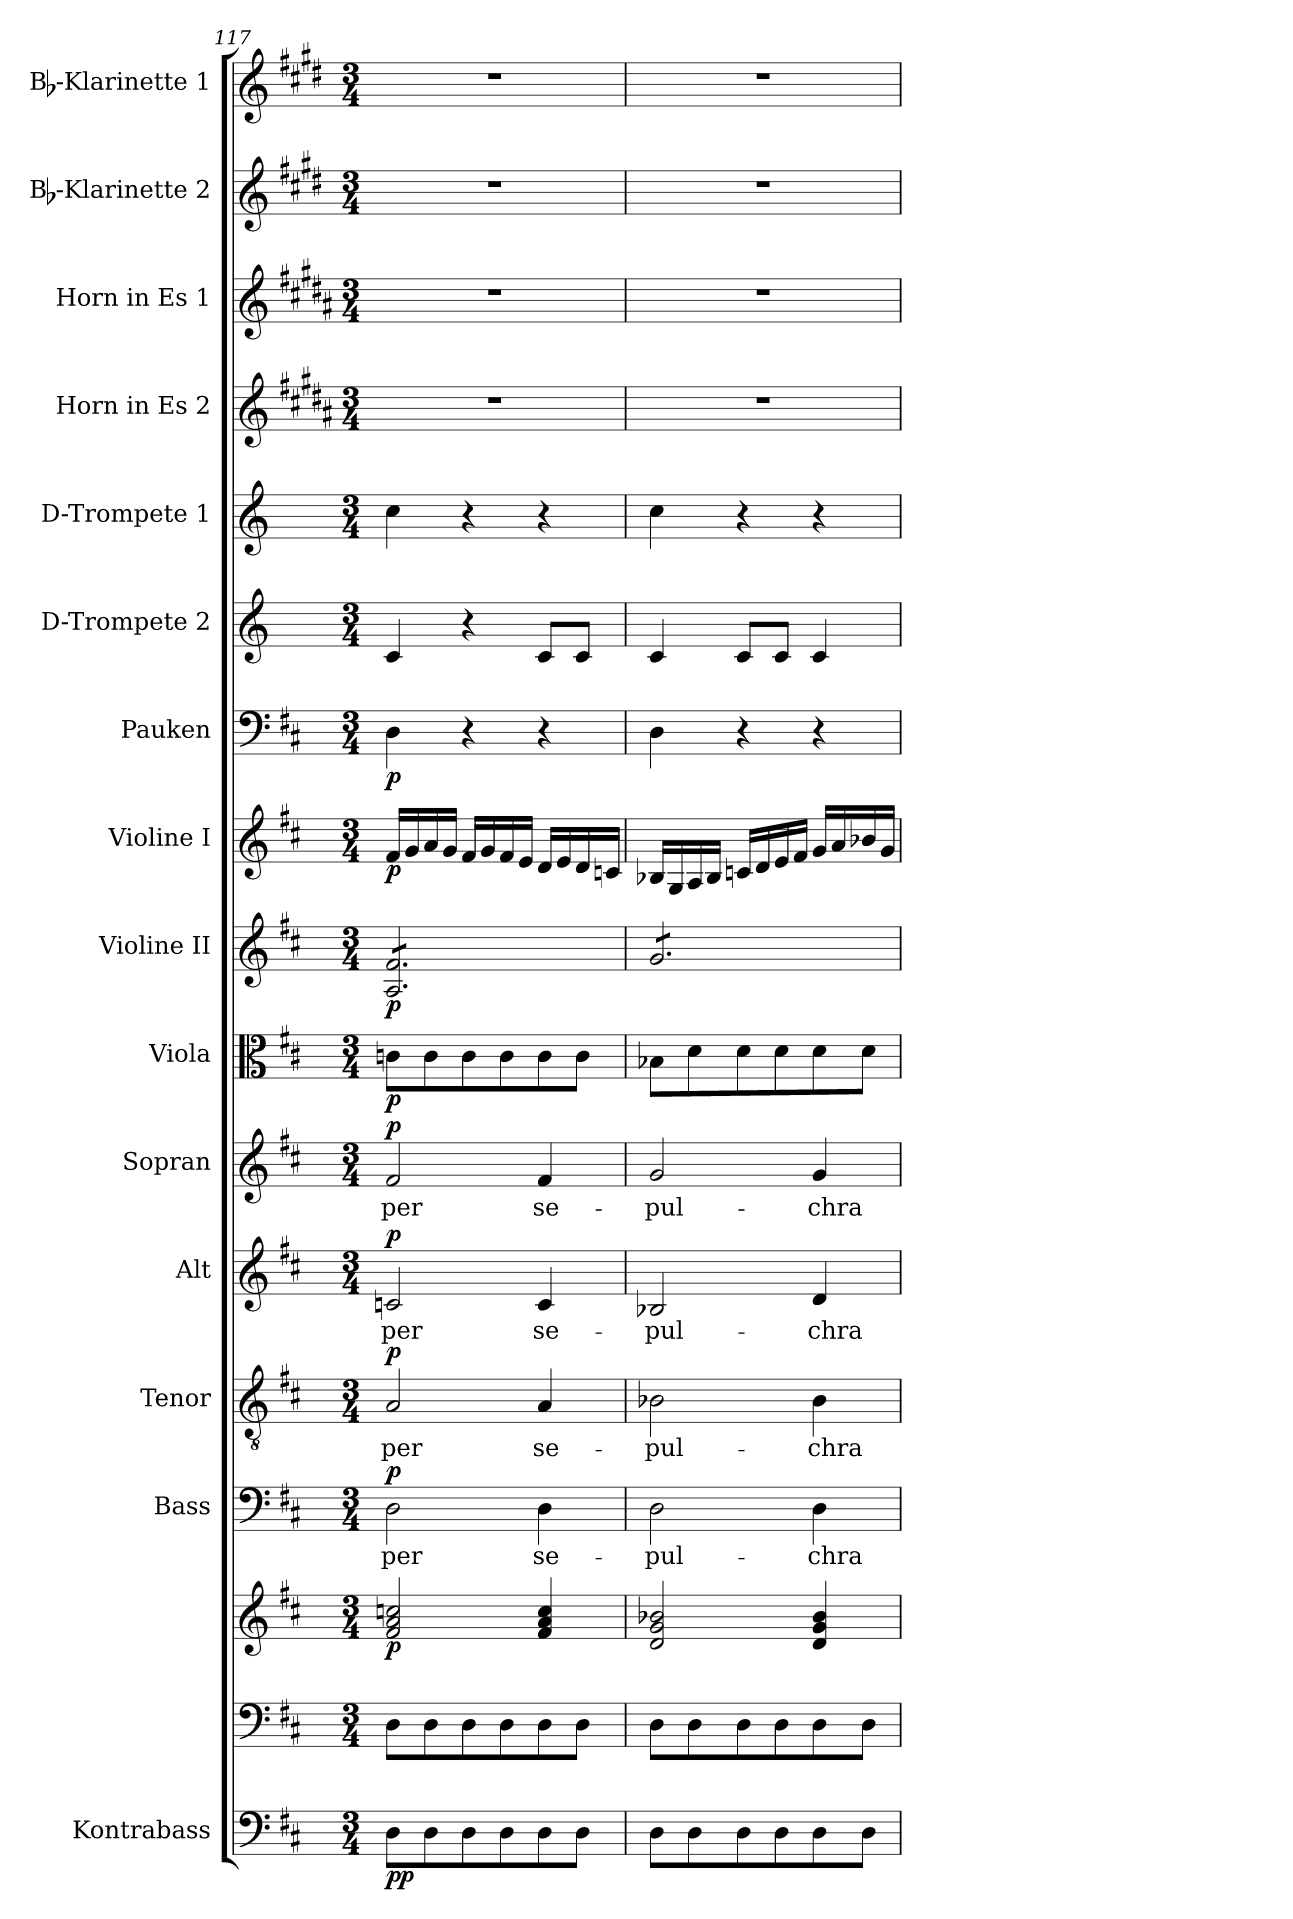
**kern	**dynam	**kern	**kern	**dynam	**kern	**text	**dynam	**kern	**text	**dynam	**kern	**text	**dynam	**kern	**text	**dynam	**kern	**dynam	**kern	**dynam	**kern	**dynam	**kern	**dynam	**kern	**kern	**kern	**kern	**kern	**kern
*part16	*part16	*part15	*part15	*part15	*part14	*part14	*part14	*part13	*part13	*part13	*part12	*part12	*part12	*part11	*part11	*part11	*part10	*part10	*part9	*part9	*part8	*part8	*part7	*part7	*part6	*part5	*part4	*part3	*part2	*part1
*staff17	*staff17	*staff16	*staff15	*staff15/16	*staff14	*staff14	*staff14	*staff13	*staff13	*staff13	*staff12	*staff12	*staff12	*staff11	*staff11	*staff11	*staff10	*staff10	*staff9	*staff9	*staff8	*staff8	*staff7	*staff7	*staff6	*staff5	*staff4	*staff3	*staff2	*staff1
*I"Kontrabass	*	*	*	*	*I"Bass	*	*	*I"Tenor	*	*	*I"Alt	*	*	*I"Sopran	*	*	*I"Viola	*	*I"Violine II	*	*I"Violine I	*	*I"Pauken	*	*I"D-Trompete 2	*I"D-Trompete 1	*I"Horn in Es 2	*I"Horn in Es 1	*I"Bb-Klarinette 2	*I"Bb-Klarinette 1
*I'Kb.	*	*	*	*	*I'B.	*	*	*I'T.	*	*	*I'A.	*	*	*I'S.	*	*	*I'Vla.	*	*I'Vl. II	*	*I'Vl. I	*	*I'Pk.	*	*I'D Trp. 2	*I'D Trp. 1	*	*	*I'Bb Kl. 2	*I'Bb Kl. 1
*clefF4	*	*clefF4	*clefG2	*	*clefF4	*	*	*clefGv2	*	*	*clefG2	*	*	*clefG2	*	*	*clefC3	*	*clefG2	*	*clefG2	*	*clefF4	*	*clefG2	*clefG2	*clefG2	*clefG2	*clefG2	*clefG2
*ITrd7c12	*	*	*	*	*	*	*	*	*	*	*	*	*	*	*	*	*	*	*	*	*	*	*	*	*ITrd-1c-2	*ITrd-1c-2	*ITrd5c9	*ITrd5c9	*ITrd1c2	*ITrd1c2
*k[f#c#]	*	*k[f#c#]	*k[f#c#]	*	*k[f#c#]	*	*	*k[f#c#]	*	*	*k[f#c#]	*	*	*k[f#c#]	*	*	*k[f#c#]	*	*k[f#c#]	*	*k[f#c#]	*	*k[f#c#]	*	*k[f#c#]	*k[f#c#]	*k[f#c#]	*k[f#c#]	*k[f#c#]	*k[f#c#]
*D:	*	*D:	*D:	*	*D:	*	*	*D:	*	*	*D:	*	*	*D:	*	*	*D:	*	*D:	*	*D:	*	*D:	*	*D:	*D:	*D:	*D:	*D:	*D:
*M3/4	*	*M3/4	*M3/4	*	*M3/4	*	*	*M3/4	*	*	*M3/4	*	*	*M3/4	*	*	*M3/4	*	*M3/4	*	*M3/4	*	*M3/4	*	*M3/4	*M3/4	*M3/4	*M3/4	*M3/4	*M3/4
=117	=117	=117	=117	=117	=117	=117	=117	=117	=117	=117	=117	=117	=117	=117	=117	=117	=117	=117	=117	=117	=117	=117	=117	=117	=117	=117	=117	=117	=117	=117
!	!LO:DY:b	!	!	!LO:DY:b	!	!LO:LY:b	!LO:DY:a	!	!LO:LY:b	!LO:DY:a	!	!LO:LY:b	!LO:DY:a	!	!LO:LY:b	!LO:DY:a	!	!LO:DY:b	!	!LO:DY:b	!	!LO:DY:b	!	!LO:DY:b	!	!	!	!	!	!
*	*	*	*	*	*	*	*	*	*	*	*	*	*	*	*	*	*	*	*tremolo	*	*	*	*	*	*	*	*	*	*	*
8DD\L	pp	8D\L	2f#/ 2a/ 2ccn/	p	2D\	per	p	2A/	per	p	2cn/	per	p	2f#/	per	p	8cn\L	p	8A/ 8f#/L	p	16f#/LL	p	4D\	p	4d/	4dd\	2.r	2.r	2.r	2.r
.	.	.	.	.	.	.	.	.	.	.	.	.	.	.	.	.	.	.	.	.	16g/	.	.	.	.	.	.	.	.	.
8DD\	.	8D\	.	.	.	.	.	.	.	.	.	.	.	.	.	.	8c\	.	8A/ 8f#/	.	16a/	.	.	.	.	.	.	.	.	.
.	.	.	.	.	.	.	.	.	.	.	.	.	.	.	.	.	.	.	.	.	16g/JJ	.	.	.	.	.	.	.	.	.
8DD\	.	8D\	.	.	.	.	.	.	.	.	.	.	.	.	.	.	8c\	.	8A/ 8f#/	.	16f#/LL	.	4r	.	4r	4r	.	.	.	.
.	.	.	.	.	.	.	.	.	.	.	.	.	.	.	.	.	.	.	.	.	16g/	.	.	.	.	.	.	.	.	.
8DD\	.	8D\	.	.	.	.	.	.	.	.	.	.	.	.	.	.	8c\	.	8A/ 8f#/	.	16f#/	.	.	.	.	.	.	.	.	.
.	.	.	.	.	.	.	.	.	.	.	.	.	.	.	.	.	.	.	.	.	16e/JJ	.	.	.	.	.	.	.	.	.
!	!	!	!	!	!	!LO:LY:b	!	!	!LO:LY:b	!	!	!LO:LY:b	!	!	!LO:LY:b	!	!	!	!	!	!	!	!	!	!	!	!	!	!	!
8DD\	.	8D\	4f#/ 4a/ 4cc/	.	4D\	se-	.	4A/	se-	.	4c/	se-	.	4f#/	se-	.	8c\	.	8A/ 8f#/	.	16d/LL	.	4r	.	8d/L	4r	.	.	.	.
.	.	.	.	.	.	.	.	.	.	.	.	.	.	.	.	.	.	.	.	.	16e/	.	.	.	.	.	.	.	.	.
8DD\J	.	8D\J	.	.	.	.	.	.	.	.	.	.	.	.	.	.	8c\J	.	8A/ 8f#/J	.	16d/	.	.	.	8d/J	.	.	.	.	.
.	.	.	.	.	.	.	.	.	.	.	.	.	.	.	.	.	.	.	.	.	16cn/JJ	.	.	.	.	.	.	.	.	.
=118	=118	=118	=118	=118	=118	=118	=118	=118	=118	=118	=118	=118	=118	=118	=118	=118	=118	=118	=118	=118	=118	=118	=118	=118	=118	=118	=118	=118	=118	=118
!	!	!	!	!	!	!LO:LY:b	!	!	!LO:LY:b	!	!	!LO:LY:b	!	!	!LO:LY:b	!	!	!	!	!	!	!	!	!	!	!	!	!	!	!
8DD\L	.	8D\L	2d/ 2g/ 2b-X/	.	2D\	-pul-	.	2B-X\	-pul-	.	2B-X/	-pul-	.	2g/	-pul-	.	8B-X\L	.	8g/L	.	16B-X/LL	.	4D\	.	4d/	4dd\	2.r	2.r	2.r	2.r
.	.	.	.	.	.	.	.	.	.	.	.	.	.	.	.	.	.	.	.	.	16G/	.	.	.	.	.	.	.	.	.
8DD\	.	8D\	.	.	.	.	.	.	.	.	.	.	.	.	.	.	8d\	.	8g/	.	16A/	.	.	.	.	.	.	.	.	.
.	.	.	.	.	.	.	.	.	.	.	.	.	.	.	.	.	.	.	.	.	16B-/JJ	.	.	.	.	.	.	.	.	.
8DD\	.	8D\	.	.	.	.	.	.	.	.	.	.	.	.	.	.	8d\	.	8g/	.	16cn/LL	.	4r	.	8d/L	4r	.	.	.	.
.	.	.	.	.	.	.	.	.	.	.	.	.	.	.	.	.	.	.	.	.	16d/	.	.	.	.	.	.	.	.	.
8DD\	.	8D\	.	.	.	.	.	.	.	.	.	.	.	.	.	.	8d\	.	8g/	.	16e/	.	.	.	8d/J	.	.	.	.	.
.	.	.	.	.	.	.	.	.	.	.	.	.	.	.	.	.	.	.	.	.	16f#/JJ	.	.	.	.	.	.	.	.	.
!	!	!	!	!	!	!LO:LY:b	!	!	!LO:LY:b	!	!	!LO:LY:b	!	!	!LO:LY:b	!	!	!	!	!	!	!	!	!	!	!	!	!	!	!
8DD\	.	8D\	4d/ 4g/ 4b-/	.	4D\	-chra	.	4B-\	-chra	.	4d/	-chra	.	4g/	-chra	.	8d\	.	8g/	.	16g/LL	.	4r	.	4d/	4r	.	.	.	.
.	.	.	.	.	.	.	.	.	.	.	.	.	.	.	.	.	.	.	.	.	16a/	.	.	.	.	.	.	.	.	.
8DD\J	.	8D\J	.	.	.	.	.	.	.	.	.	.	.	.	.	.	8d\J	.	8g/J	.	16b-X/	.	.	.	.	.	.	.	.	.
*	*	*	*	*	*	*	*	*	*	*	*	*	*	*	*	*	*	*	*Xtremolo	*	*	*	*	*	*	*	*	*	*	*
.	.	.	.	.	.	.	.	.	.	.	.	.	.	.	.	.	.	.	.	.	16g/JJ	.	.	.	.	.	.	.	.	.
=	=	=	=	=	=	=	=	=	=	=	=	=	=	=	=	=	=	=	=	=	=	=	=	=	=	=	=	=	=	=
*-	*-	*-	*-	*-	*-	*-	*-	*-	*-	*-	*-	*-	*-	*-	*-	*-	*-	*-	*-	*-	*-	*-	*-	*-	*-	*-	*-	*-	*-	*-
